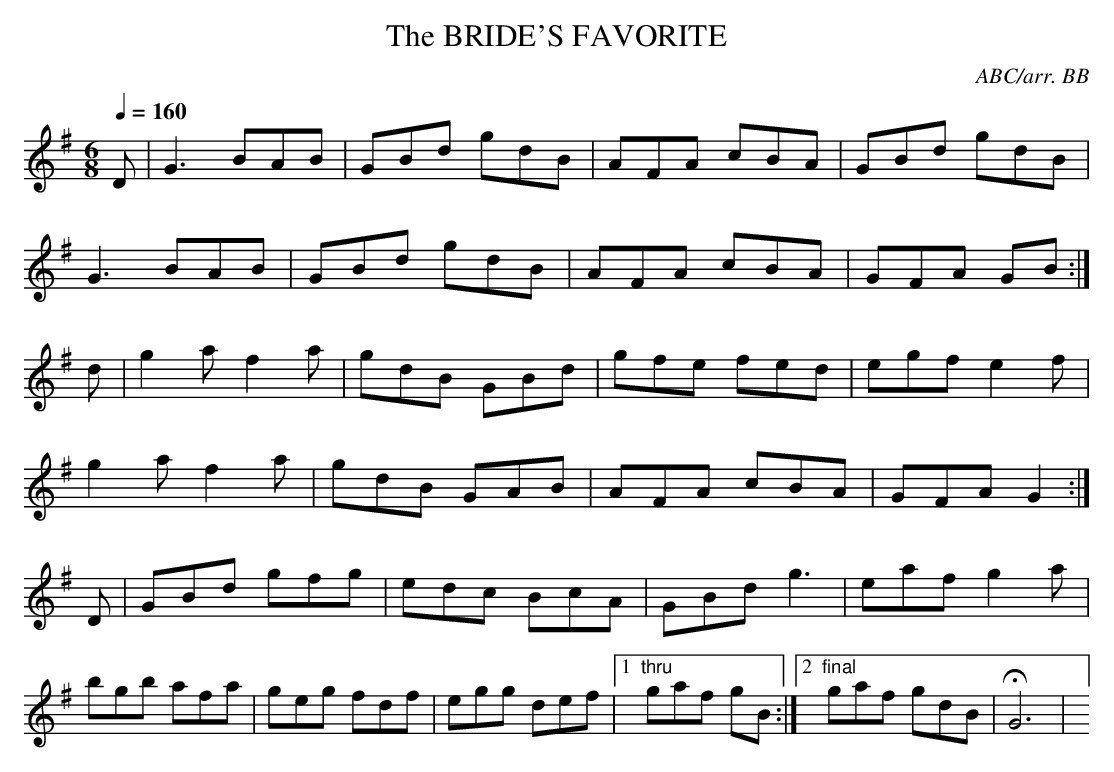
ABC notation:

X:1
T:BRIDE'S FAVORITE, The
C:ABC/arr. BB
M:6/8
Q:1/4=160
L:1/8
K:G
D|G3 BAB|GBd gdB|AFA cBA|GBd gdB|
G3 BAB|GBd gdB|AFA cBA|GFA GB :|
d|g2a f2a|gdB GBd|gfe fed|egf e2f|
g2a f2a|gdB GAB|AFA cBA|GFA G2:|
D|GBd gfg|edc BcA|GBd g3|eaf g2a|
bgb afa|geg fdf|egg def|1 "thru"gaf gB :|\
[2 "final"gaf gdB|HG6|]
